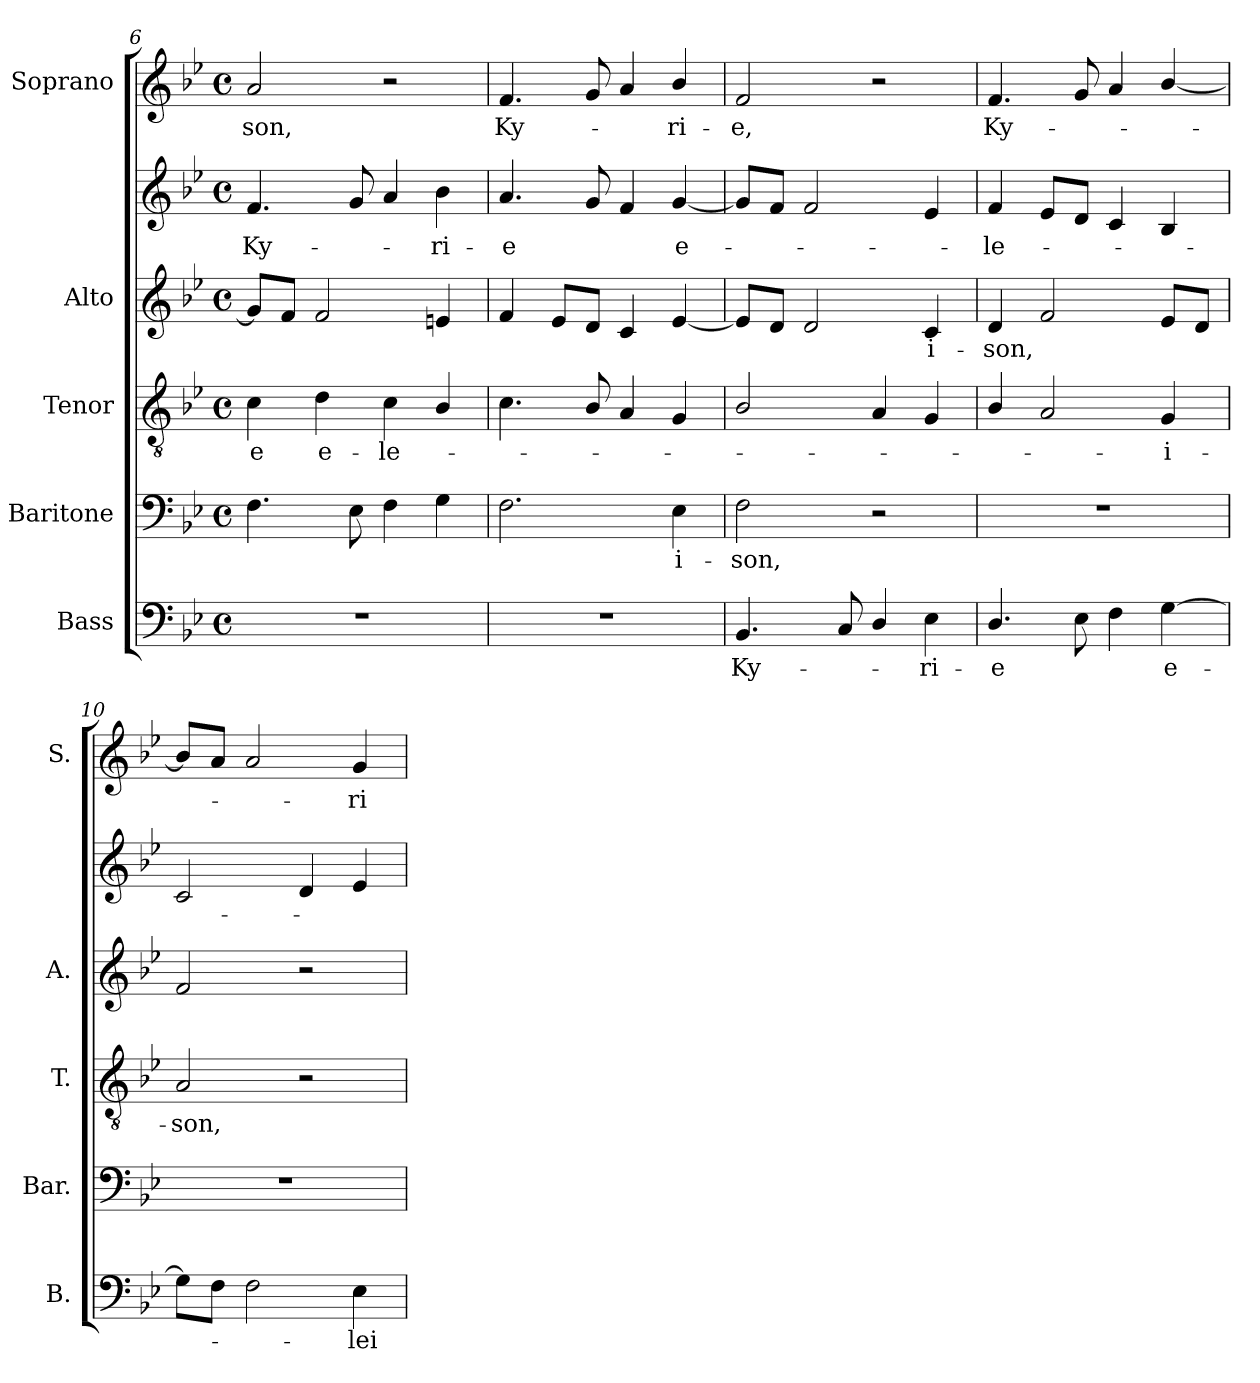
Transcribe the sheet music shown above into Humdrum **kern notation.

**kern	**text	**kern	**text	**kern	**text	**kern	**text	**kern	**text	**kern	**text
*part6	*part6	*part5	*part5	*part4	*part4	*part3	*part3	*part2	*part2	*part1	*part1
*staff6	*staff6	*staff5	*staff5	*staff4	*staff4	*staff3	*staff3	*staff2	*staff2	*staff1	*staff1
*I"Bass	*	*I"Baritone	*	*I"Tenor	*	*I"Alto	*	*	*	*I"Soprano	*
*I'B.	*	*I'Bar.	*	*I'T.	*	*I'A.	*	*	*	*I'S.	*
*clefF4	*	*clefF4	*	*clefGv2	*	*clefG2	*	*clefG2	*	*clefG2	*
*	*	*	*	*ITrd7c12	*	*	*	*	*	*	*
*k[b-e-]	*	*k[b-e-]	*	*k[b-e-]	*	*k[b-e-]	*	*k[b-e-]	*	*k[b-e-]	*
*B-:	*	*B-:	*	*B-:	*	*B-:	*	*B-:	*	*B-:	*
*M4/4	*	*M4/4	*	*M4/4	*	*M4/4	*	*M4/4	*	*M4/4	*
*met(c)	*	*met(c)	*	*met(c)	*	*met(c)	*	*met(c)	*	*met(c)	*
=6	=6	=6	=6	=6	=6	=6	=6	=6	=6	=6	=6
!	!	!	!	!	!LO:LY:b:color=#000000	!	!	!	!	!	!
!	!	!	!	!	!	!	!	!	!LO:LY:b:color=#000000	!	!
!	!	!	!	!	!	!	!	!	!	!	!LO:LY:b:color=#000000
1r	.	4.Fi\	.	4Ci\	-e	8gi/L]	.	4.fi/	Ky-	2ai/	-son,
.	.	.	.	.	.	8fi/J	.	.	.	.	.
!	!	!	!	!	!LO:LY:b:color=#000000	!	!	!	!	!	!
.	.	.	.	4Di\	e-	2fi/	.	.	.	.	.
.	.	8E-i\	.	.	.	.	.	8gi/	.	.	.
!	!	!	!	!	!LO:LY:b:color=#000000	!	!	!	!	!	!
.	.	4Fi\	.	4Ci\	-le-	.	.	4ai/	.	2r	.
!	!	!	!	!	!	!	!	!	!LO:LY:b:color=#000000	!	!
.	.	4Gi\	.	4BB-i/	.	4ei/	.	4b-i\	-ri-	.	.
!!LO:LB:g=z
=7	=7	=7	=7	=7	=7	=7	=7	=7	=7	=7	=7
!	!	!	!	!	!	!	!	!	!LO:LY:b:color=#000000	!	!
!	!	!	!	!	!	!	!	!	!	!	!LO:LY:b:color=#000000
1r	.	2.Fi\	.	4.Ci\	.	4fi/	.	4.ai/	-e	4.fi/	Ky-
.	.	.	.	.	.	8e-i/L	.	.	.	.	.
.	.	.	.	8BB-i/	.	8di/J	.	8gi/	.	8gi/	.
.	.	.	.	4AAi/	.	4ci/	.	4fi/	.	4ai/	.
!	!	!	!LO:LY:b:color=#000000	!	!	!	!	!	!	!	!
!	!	!	!	!	!	!	!	!	!LO:LY:b:color=#000000	!	!
!	!	!	!	!	!	!	!	!	!	!	!LO:LY:b:color=#000000
.	.	4E-i\	-i-	4GGi/	.	[4e-i/	.	[4gi/	e-	4b-i/	-ri-
=8	=8	=8	=8	=8	=8	=8	=8	=8	=8	=8	=8
!	!LO:LY:b:color=#000000	!	!	!	!	!	!	!	!	!	!
!	!	!	!LO:LY:b:color=#000000	!	!	!	!	!	!	!	!
!	!	!	!	!	!	!	!	!	!	!	!LO:LY:b:color=#000000
4.BB-i/	Ky-	2Fi\	-son,	2BB-i/	.	8e-i/L]	.	8gi/L]	.	2fi/	-e,
.	.	.	.	.	.	8di/J	.	8fi/J	.	.	.
.	.	.	.	.	.	2di/	.	2fi/	.	.	.
8Ci/	.	.	.	.	.	.	.	.	.	.	.
4Di/	.	2r	.	4AAi/	.	.	.	.	.	2r	.
!	!LO:LY:b:color=#000000	!	!	!	!	!	!	!	!	!	!
!	!	!	!	!	!	!	!LO:LY:b:color=#000000	!	!	!	!
4E-i\	-ri-	.	.	4GGi/	.	4ci/	-i-	4e-i/	.	.	.
=9	=9	=9	=9	=9	=9	=9	=9	=9	=9	=9	=9
!	!LO:LY:b:color=#000000	!	!	!	!	!	!	!	!	!	!
!	!	!	!	!	!	!	!LO:LY:b:color=#000000	!	!	!	!
!	!	!	!	!	!	!	!	!	!LO:LY:b:color=#000000	!	!
!	!	!	!	!	!	!	!	!	!	!	!LO:LY:b:color=#000000
4.Di/	-e	1r	.	4BB-i/	.	4di/	-son,	4fi/	-le-	4.fi/	Ky-
.	.	.	.	2AAi/	.	2fi/	.	8e-i/L	.	.	.
8E-i\	.	.	.	.	.	.	.	8di/J	.	8gi/	.
4Fi\	.	.	.	.	.	.	.	4ci/	.	4ai/	.
!	!LO:LY:b:color=#000000	!	!	!	!	!	!	!	!	!	!
!	!	!	!	!	!LO:LY:b:color=#000000	!	!	!	!	!	!
[4Gi\	e-	.	.	4GGi/	-i-	8e-i/L	.	4B-i/	.	[4b-i/	.
.	.	.	.	.	.	8di/J	.	.	.	.	.
=10	=10	=10	=10	=10	=10	=10	=10	=10	=10	=10	=10
!	!	!	!	!	!LO:LY:b:color=#000000	!	!	!	!	!	!
8Gi\L]	.	1r	.	2AAi/	-son,	2fi/	.	2ci/	.	8b-i/L]	.
8Fi\J	.	.	.	.	.	.	.	.	.	8ai/J	.
2Fi\	.	.	.	.	.	.	.	.	.	2ai/	.
.	.	.	.	2r	.	2r	.	4di/	.	.	.
!	!LO:LY:b:color=#000000	!	!	!	!	!	!	!	!	!	!
!	!	!	!	!	!	!	!	!	!	!	!LO:LY:b:color=#000000
4E-i\	-lei-	.	.	.	.	.	.	4e-i/	.	4gi/	-ri-
=	=	=	=	=	=	=	=	=	=	=	=
*-	*-	*-	*-	*-	*-	*-	*-	*-	*-	*-	*-
